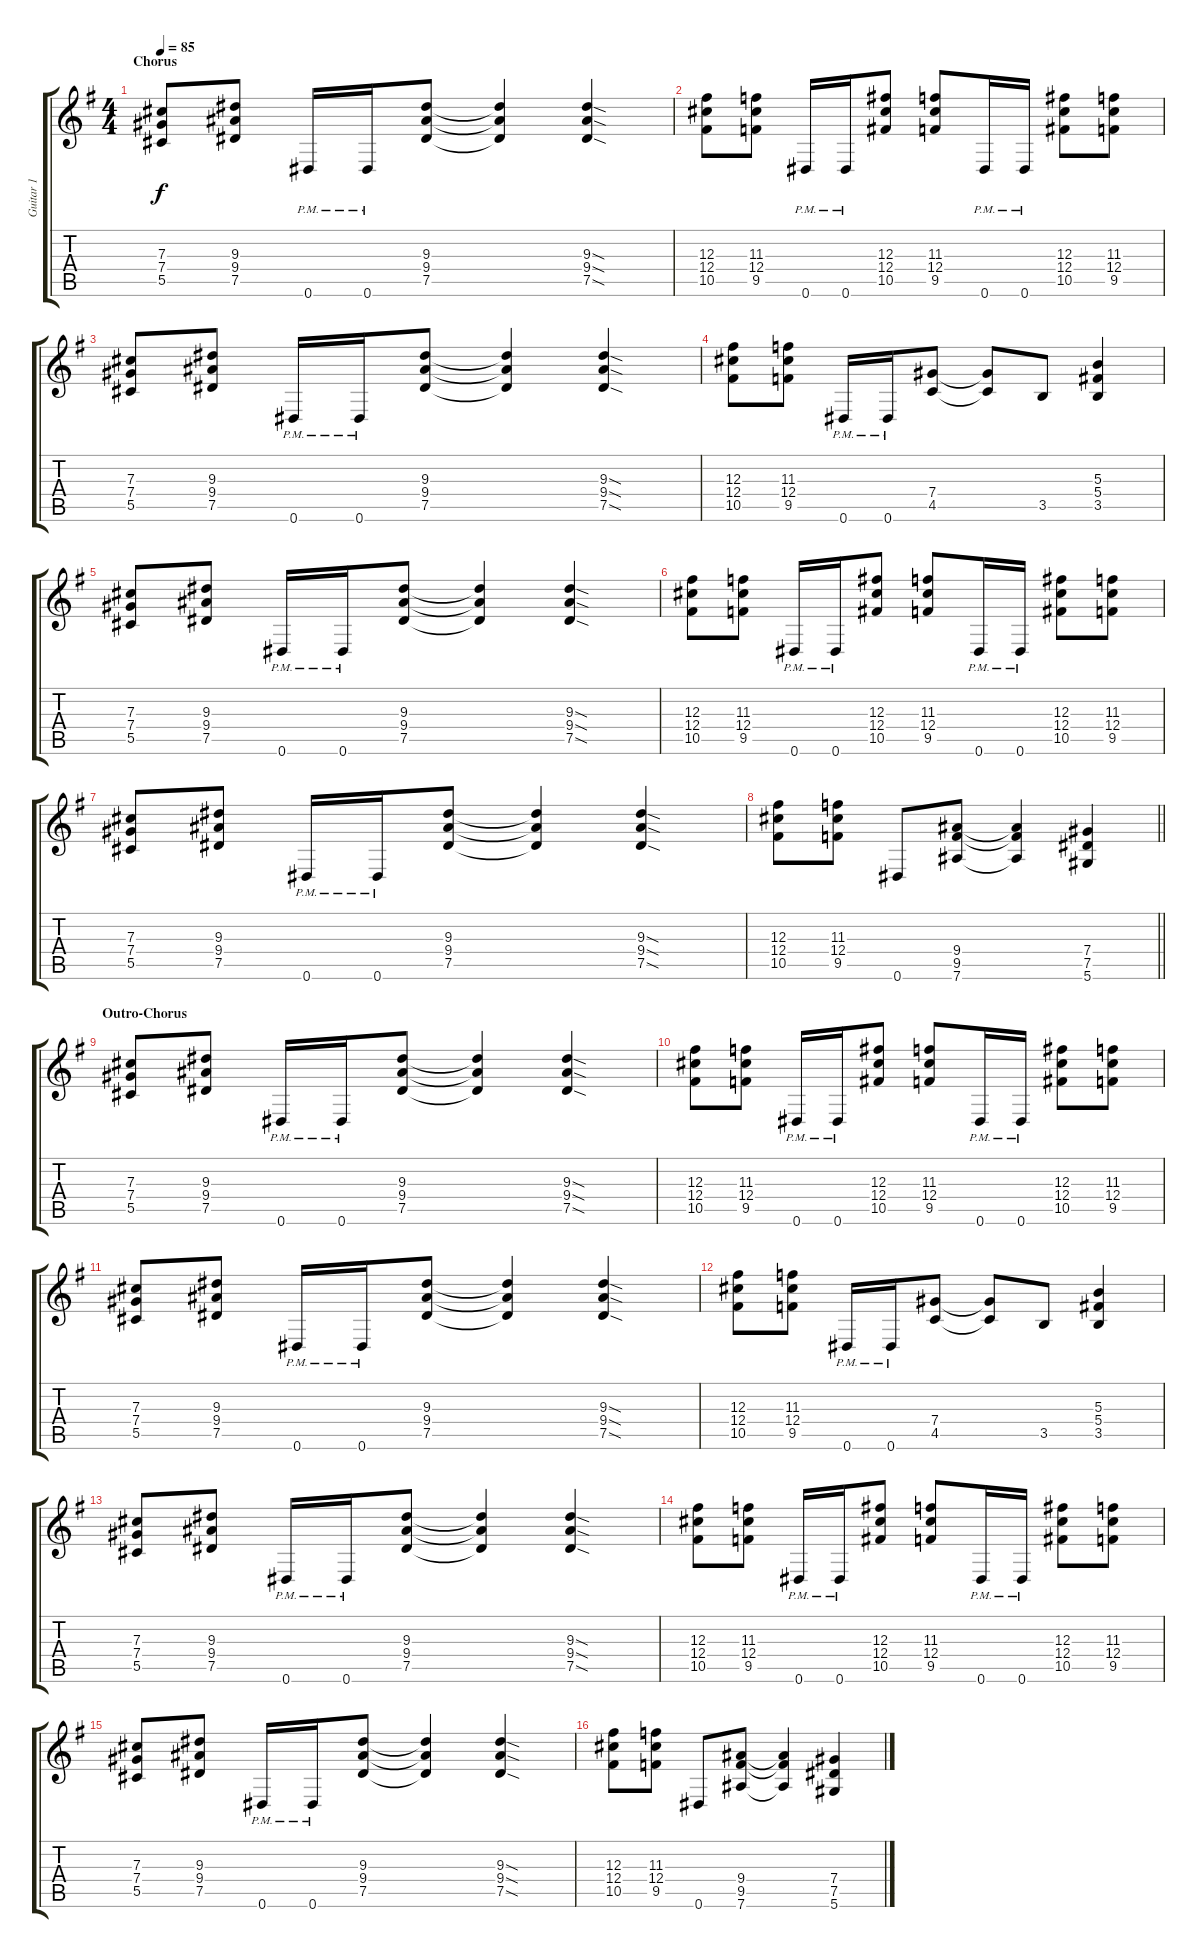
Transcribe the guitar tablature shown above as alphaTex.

\track ("Guitar 1" "Guitar 1") {instrument distortionguitar}
\staff {score tabs}
\tuning (Eb4 Bb3 Gb3 Db3 Ab2 Eb2) {hide}
\ts (4 4)
\section ("" "Chorus")
\tempo 85
\clef g2
\ks g
(7.3 7.4 5.5).8{dy f} (9.3 9.4 7.5).8 0.6{pm}.16 0.6{pm}.16 (9.3 9.4 7.5).8 (9.3{t} 9.4{t} 7.5{t}).4 (9.3{sod} 9.4{sod} 7.5{sod}).4 |
(12.3 12.4 10.5).8 (11.3 12.4 9.5).8 0.6{pm}.16 0.6{pm}.16 (12.3 12.4 10.5).8 (11.3 12.4 9.5).8 0.6{pm}.16 0.6{pm}.16 (12.3 12.4 10.5).8 (11.3 12.4 9.5).8 |
(7.3 7.4 5.5).8 (9.3 9.4 7.5).8 0.6{pm}.16 0.6{pm}.16 (9.3 9.4 7.5).8 (9.3{t} 9.4{t} 7.5{t}).4 (9.3{sod} 9.4{sod} 7.5{sod}).4 |
(12.3 12.4 10.5).8 (11.3 12.4 9.5).8 0.6{pm}.16 0.6{pm}.16 (7.4 4.5).8 (7.4{t} 4.5{t}).8 3.5.8 (5.3 5.4 3.5).4 |
(7.3 7.4 5.5).8 (9.3 9.4 7.5).8 0.6{pm}.16 0.6{pm}.16 (9.3 9.4 7.5).8 (9.3{t} 9.4{t} 7.5{t}).4 (9.3{sod} 9.4{sod} 7.5{sod}).4 |
(12.3 12.4 10.5).8 (11.3 12.4 9.5).8 0.6{pm}.16 0.6{pm}.16 (12.3 12.4 10.5).8 (11.3 12.4 9.5).8 0.6{pm}.16 0.6{pm}.16 (12.3 12.4 10.5).8 (11.3 12.4 9.5).8 |
(7.3 7.4 5.5).8 (9.3 9.4 7.5).8 0.6{pm}.16 0.6{pm}.16 (9.3 9.4 7.5).8 (9.3{t} 9.4{t} 7.5{t}).4 (9.3{sod} 9.4{sod} 7.5{sod}).4 |
\barLineRight lightlight
(12.3 12.4 10.5).8 (11.3 12.4 9.5).8 0.6.8 (9.4 9.5 7.6).8 (9.4{t} 9.5{t} 7.6{t}).4 (7.4 7.5 5.6).4 |
\section ("" "Outro-Chorus")
(7.3 7.4 5.5).8{volume 8} (9.3 9.4 7.5).8 0.6{pm}.16 0.6{pm}.16 (9.3 9.4 7.5).8 (9.3{t} 9.4{t} 7.5{t}).4 (9.3{sod} 9.4{sod} 7.5{sod}).4 |
(12.3 12.4 10.5).8 (11.3 12.4 9.5).8 0.6{pm}.16 0.6{pm}.16 (12.3 12.4 10.5).8 (11.3 12.4 9.5).8 0.6{pm}.16 0.6{pm}.16 (12.3 12.4 10.5).8 (11.3 12.4 9.5).8 |
(7.3 7.4 5.5).8 (9.3 9.4 7.5).8 0.6{pm}.16 0.6{pm}.16 (9.3 9.4 7.5).8 (9.3{t} 9.4{t} 7.5{t}).4 (9.3{sod} 9.4{sod} 7.5{sod}).4 |
(12.3 12.4 10.5).8 (11.3 12.4 9.5).8 0.6{pm}.16 0.6{pm}.16 (7.4 4.5).8 (7.4{t} 4.5{t}).8 3.5.8 (5.3 5.4 3.5).4 |
(7.3 7.4 5.5).8{volume 0} (9.3 9.4 7.5).8 0.6{pm}.16 0.6{pm}.16 (9.3 9.4 7.5).8 (9.3{t} 9.4{t} 7.5{t}).4 (9.3{sod} 9.4{sod} 7.5{sod}).4 |
(12.3 12.4 10.5).8 (11.3 12.4 9.5).8 0.6{pm}.16 0.6{pm}.16 (12.3 12.4 10.5).8 (11.3 12.4 9.5).8 0.6{pm}.16 0.6{pm}.16 (12.3 12.4 10.5).8 (11.3 12.4 9.5).8 |
(7.3 7.4 5.5).8 (9.3 9.4 7.5).8 0.6{pm}.16 0.6{pm}.16 (9.3 9.4 7.5).8 (9.3{t} 9.4{t} 7.5{t}).4 (9.3{sod} 9.4{sod} 7.5{sod}).4 |
(12.3 12.4 10.5).8 (11.3 12.4 9.5).8 0.6.8 (9.4 9.5 7.6).8 (9.4{t} 9.5{t} 7.6{t}).4 (7.4 7.5 5.6).4
